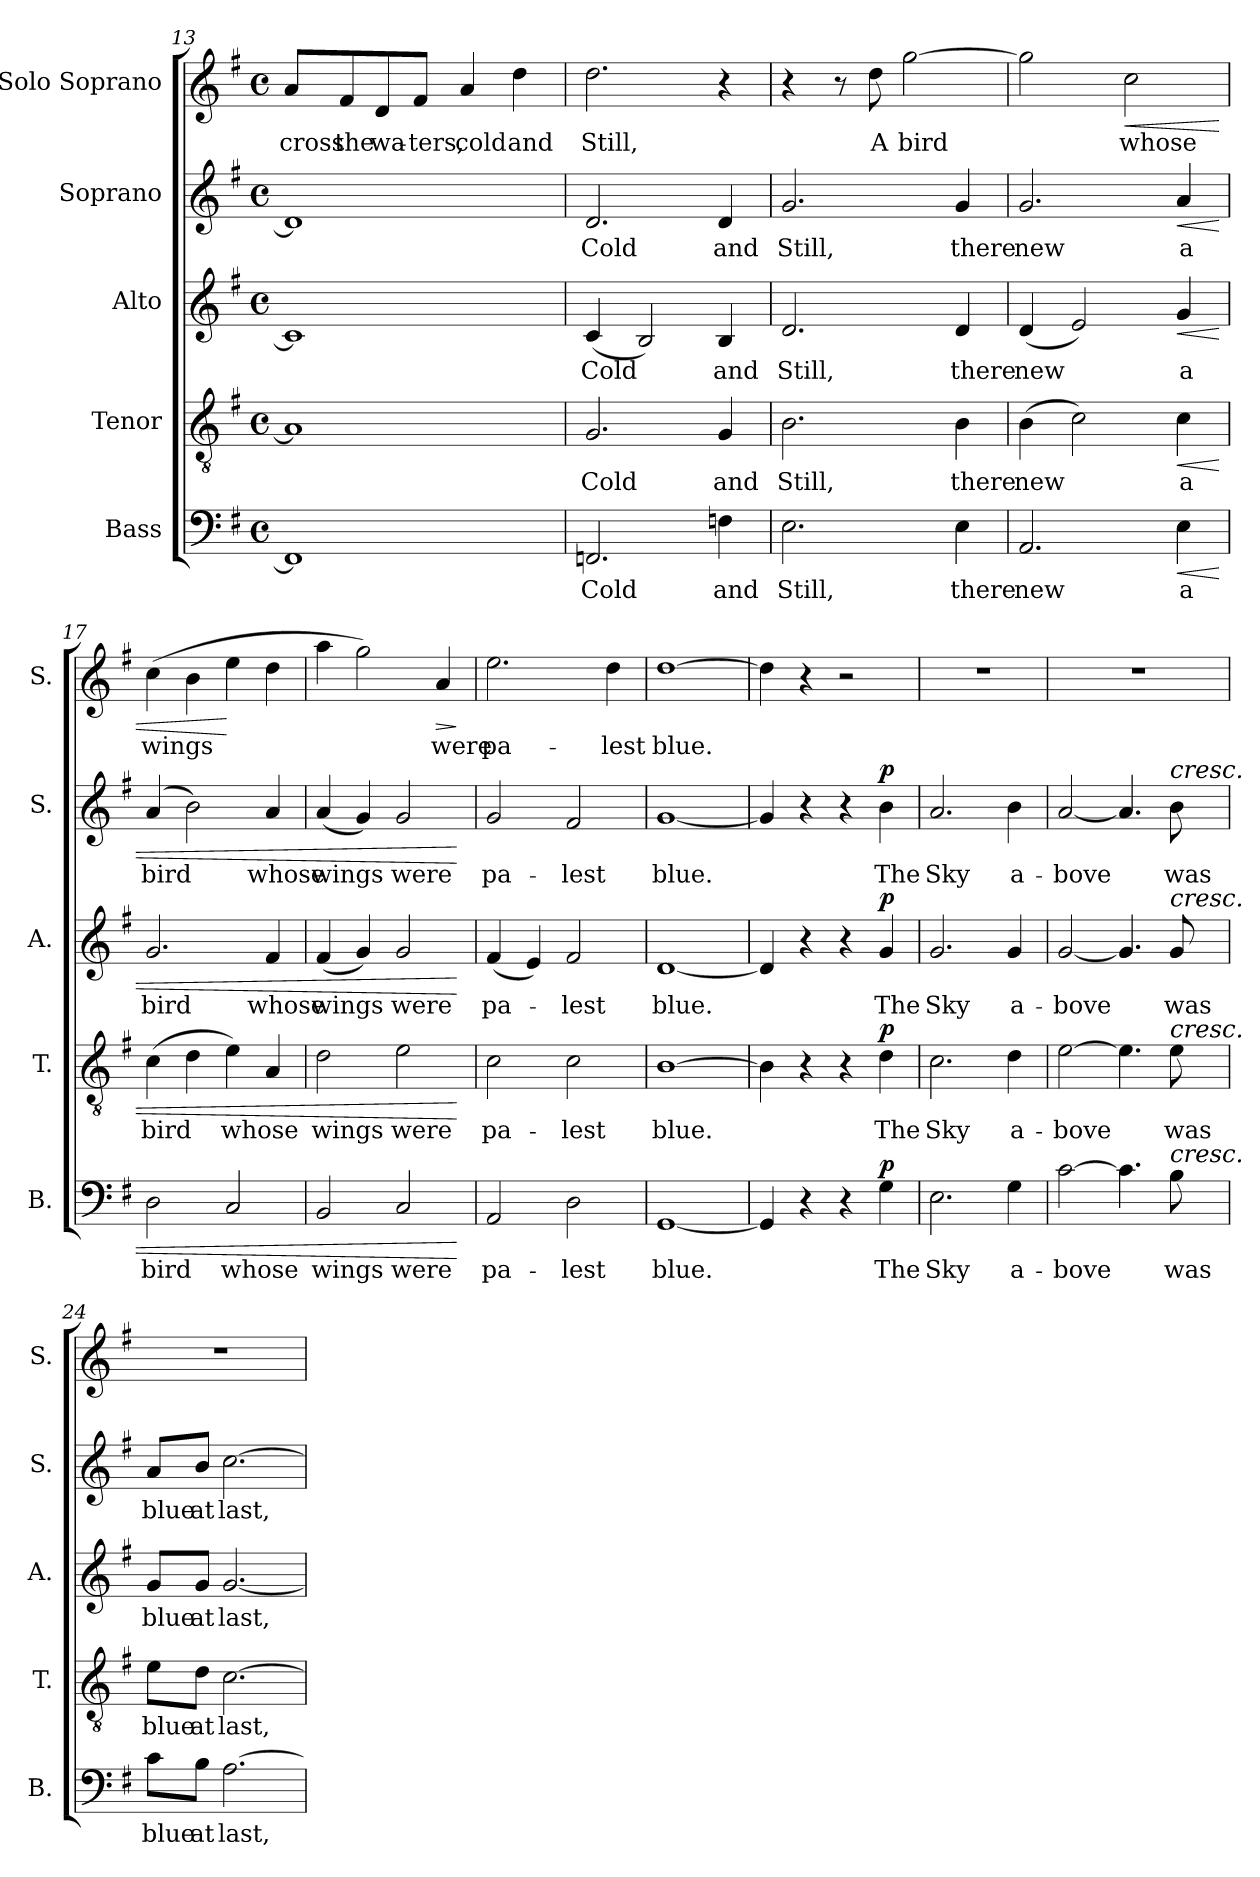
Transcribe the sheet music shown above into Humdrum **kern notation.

**kern	**text	**dynam	**kern	**text	**dynam	**kern	**text	**dynam	**kern	**text	**dynam	**kern	**text	**dynam
*part5	*part5	*part5	*part4	*part4	*part4	*part3	*part3	*part3	*part2	*part2	*part2	*part1	*part1	*part1
*staff5	*staff5	*staff5	*staff4	*staff4	*staff4	*staff3	*staff3	*staff3	*staff2	*staff2	*staff2	*staff1	*staff1	*staff1
*I"Bass	*	*	*I"Tenor	*	*	*I"Alto	*	*	*I"Soprano	*	*	*I"Solo Soprano	*	*
*I'B.	*	*	*I'T.	*	*	*I'A.	*	*	*I'S.	*	*	*I'S.	*	*
*clefF4	*	*	*clefGv2	*	*	*clefG2	*	*	*clefG2	*	*	*clefG2	*	*
*k[f#]	*	*	*k[f#]	*	*	*k[f#]	*	*	*k[f#]	*	*	*k[f#]	*	*
*G:	*	*	*G:	*	*	*G:	*	*	*G:	*	*	*G:	*	*
*M4/4	*	*	*M4/4	*	*	*M4/4	*	*	*M4/4	*	*	*M4/4	*	*
*met(c)	*	*	*met(c)	*	*	*met(c)	*	*	*met(c)	*	*	*met(c)	*	*
=13	=13	=13	=13	=13	=13	=13	=13	=13	=13	=13	=13	=13	=13	=13
!	!	!	!	!	!	!	!	!	!	!	!	!	!LO:LY:b	!
1FF#]	.	.	1A]	.	.	1c]	.	.	1d]	.	.	8a/L	-cross	.
!	!	!	!	!	!	!	!	!	!	!	!	!	!LO:LY:b	!
.	.	.	.	.	.	.	.	.	.	.	.	8f#/	the	.
!	!	!	!	!	!	!	!	!	!	!	!	!	!LO:LY:b	!
.	.	.	.	.	.	.	.	.	.	.	.	8d/	wa-	.
!	!	!	!	!	!	!	!	!	!	!	!	!	!LO:LY:b	!
.	.	.	.	.	.	.	.	.	.	.	.	8f#/J	-ters,	.
!	!	!	!	!	!	!	!	!	!	!	!	!	!LO:LY:b	!
.	.	.	.	.	.	.	.	.	.	.	.	4a/	cold	.
!	!	!	!	!	!	!	!	!	!	!	!	!	!LO:LY:b	!
.	.	.	.	.	.	.	.	.	.	.	.	4dd\	and	.
!!LO:PB:g=z
=14	=14	=14	=14	=14	=14	=14	=14	=14	=14	=14	=14	=14	=14	=14
!	!LO:LY:b	!	!	!LO:LY:b	!	!	!LO:LY:b	!	!	!LO:LY:b	!	!	!LO:LY:b	!
2.FFn/	Cold	.	2.G/	Cold	.	(<4c/	Cold	.	2.d/	Cold	.	2.dd\	Still,	.
.	.	.	.	.	.	2B/)	.	.	.	.	.	.	.	.
!	!LO:LY:b	!	!	!LO:LY:b	!	!	!LO:LY:b	!	!	!LO:LY:b	!	!	!	!
4Fn\	and	.	4G/	and	.	4B/	and	.	4d/	and	.	4r	.	.
=15	=15	=15	=15	=15	=15	=15	=15	=15	=15	=15	=15	=15	=15	=15
!	!LO:LY:b	!	!	!LO:LY:b	!	!	!LO:LY:b	!	!	!LO:LY:b	!	!	!	!
2.E\	Still,	.	2.B\	Still,	.	2.d/	Still,	.	2.g/	Still,	.	4r	.	.
.	.	.	.	.	.	.	.	.	.	.	.	8r	.	.
!	!	!	!	!	!	!	!	!	!	!	!	!	!LO:LY:b	!
.	.	.	.	.	.	.	.	.	.	.	.	8dd\	A	.
!	!	!	!	!	!	!	!	!	!	!	!	!	!LO:LY:b	!
.	.	.	.	.	.	.	.	.	.	.	.	[2gg\	bird	.
!	!LO:LY:b	!	!	!LO:LY:b	!	!	!LO:LY:b	!	!	!LO:LY:b	!	!	!	!
4E\	there	.	4B\	there	.	4d/	there	.	4g/	there	.	.	.	.
=16	=16	=16	=16	=16	=16	=16	=16	=16	=16	=16	=16	=16	=16	=16
!	!LO:LY:b	!	!	!LO:LY:b	!	!	!LO:LY:b	!	!	!LO:LY:b	!	!	!	!
2.AA/	new	.	(>4B\	new	.	(<4d/	new	.	2.g/	new	.	2gg\]	.	.
.	.	.	2c\)	.	.	2e/)	.	.	.	.	.	.	.	.
!	!	!	!	!	!	!	!	!	!	!	!	!	!LO:LY:b	!LO:HP:b
.	.	.	.	.	.	.	.	.	.	.	.	2cc\	whose	<
!	!LO:LY:b	!LO:HP:b	!	!LO:LY:b	!LO:HP:b	!	!LO:LY:b	!LO:HP:b	!	!LO:LY:b	!LO:HP:b	!	!	!
4E\	a	<	4c\	a	<	4g/	a	<	4a/	a	<	.	.	.
=17	=17	=17	=17	=17	=17	=17	=17	=17	=17	=17	=17	=17	=17	=17
!	!LO:LY:b	!	!	!LO:LY:b	!	!	!LO:LY:b	!	!	!LO:LY:b	!	!	!LO:LY:b	!
2D\	bird	.	(>4c\	bird	.	2.g/	bird	.	(>4a/	bird	.	(>4cc\	wings	.
.	.	.	4d\	.	.	.	.	.	2b\)	.	.	4b\	.	.
!	!LO:LY:b	!	!	!LO:LY:b	!	!	!	!	!	!	!	!	!	!
2C/	whose	.	4e\)	whose	.	.	.	.	.	.	.	4ee\	.	[
!	!	!	!	!	!	!	!LO:LY:b	!	!	!LO:LY:b	!	!	!	!
.	.	.	4A/	.	.	4f#/	whose	.	4a/	whose	.	4dd\	.	.
=18	=18	=18	=18	=18	=18	=18	=18	=18	=18	=18	=18	=18	=18	=18
!	!LO:LY:b	!	!	!LO:LY:b	!	!	!LO:LY:b	!	!	!LO:LY:b	!	!	!	!
2BB/	wings	.	2d\	wings	.	(<4f#/	wings	.	(<4a/	wings	.	4aa\	.	.
.	.	.	.	.	.	4g/)	.	.	4g/)	.	.	2gg\)	.	.
!	!LO:LY:b	!	!	!LO:LY:b	!	!	!LO:LY:b	!	!	!LO:LY:b	!	!	!	!
2C/	were	.	2e\	were	.	2g/	were	.	2g/	were	.	.	.	.
!	!	!	!	!	!	!	!	!	!	!	!	!	!LO:LY:b	!LO:HP:b
.	.	.	.	.	.	.	.	.	.	.	.	4a/	were	>
.	.	[	.	.	[	.	.	[	.	.	[	.	.	]
=19	=19	=19	=19	=19	=19	=19	=19	=19	=19	=19	=19	=19	=19	=19
!	!LO:LY:b	!	!	!LO:LY:b	!	!	!LO:LY:b	!	!	!LO:LY:b	!	!	!LO:LY:b	!
2AA/	pa-	.	2c\	pa-	.	(<4f#/	pa-	.	2g/	pa-	.	2.ee\	pa-	.
.	.	.	.	.	.	4e/)	.	.	.	.	.	.	.	.
!	!LO:LY:b	!	!	!LO:LY:b	!	!	!LO:LY:b	!	!	!LO:LY:b	!	!	!	!
2D\	-lest	.	2c\	-lest	.	2f#/	-lest	.	2f#/	-lest	.	.	.	.
!	!	!	!	!	!	!	!	!	!	!	!	!	!LO:LY:b	!
.	.	.	.	.	.	.	.	.	.	.	.	4dd\	-lest	.
=20	=20	=20	=20	=20	=20	=20	=20	=20	=20	=20	=20	=20	=20	=20
!	!LO:LY:b	!	!	!LO:LY:b	!	!	!LO:LY:b	!	!	!LO:LY:b	!	!	!LO:LY:b	!
[1GG	blue.	.	[1B	blue.	.	[1d	blue.	.	[1g	blue.	.	[1dd	blue.	.
!!LO:LB:g=z
=21	=21	=21	=21	=21	=21	=21	=21	=21	=21	=21	=21	=21	=21	=21
4GG/]	.	.	4B\]	.	.	4d/]	.	.	4g/]	.	.	4dd\]	.	.
4r	.	.	4r	.	.	4r	.	.	4r	.	.	4r	.	.
4r	.	.	4r	.	.	4r	.	.	4r	.	.	2r	.	.
!	!LO:LY:b	!LO:DY:a	!	!LO:LY:b	!LO:DY:a	!	!LO:LY:b	!LO:DY:a	!	!LO:LY:b	!LO:DY:a	!	!	!
4G\	The	p	4d\	The	p	4g/	The	p	4b\	The	p	.	.	.
=22	=22	=22	=22	=22	=22	=22	=22	=22	=22	=22	=22	=22	=22	=22
!	!LO:LY:b	!	!	!LO:LY:b	!	!	!LO:LY:b	!	!	!LO:LY:b	!	!	!	!
2.E\	Sky	.	2.c\	Sky	.	2.g/	Sky	.	2.a/	Sky	.	1r	.	.
!	!LO:LY:b	!	!	!LO:LY:b	!	!	!LO:LY:b	!	!	!LO:LY:b	!	!	!	!
4G\	a-	.	4d\	a-	.	4g/	a-	.	4b\	a-	.	.	.	.
=23	=23	=23	=23	=23	=23	=23	=23	=23	=23	=23	=23	=23	=23	=23
!	!LO:LY:b	!	!	!LO:LY:b	!	!	!LO:LY:b	!	!	!LO:LY:b	!	!	!	!
[2c\	-bove	.	[2e\	-bove	.	[2g/	-bove	.	[2a/	-bove	.	1r	.	.
4.c\]	.	.	4.e\]	.	.	4.g/]	.	.	4.a/]	.	.	.	.	.
!	!	!	!	!	!	!	!	!	!LO:TX:a:i:t=cresc.	!	!	!	!	!
!	!	!	!	!	!	!LO:TX:a:i:t=cresc.	!	!	!	!	!	!	!	!
!	!	!	!LO:TX:a:i:t=cresc.	!	!	!	!	!	!	!	!	!	!	!
!LO:TX:a:i:t=cresc.	!	!	!	!	!	!	!	!	!	!	!	!	!	!
!	!LO:LY:b	!	!	!LO:LY:b	!	!	!LO:LY:b	!	!	!LO:LY:b	!	!	!	!
8B\	was	.	8e\	was	.	8g/	was	.	8b\	was	.	.	.	.
=24	=24	=24	=24	=24	=24	=24	=24	=24	=24	=24	=24	=24	=24	=24
!	!LO:LY:b	!	!	!LO:LY:b	!	!	!LO:LY:b	!	!	!LO:LY:b	!	!	!	!
8c\L	blue	.	8e\L	blue	.	8g/L	blue	.	8a/L	blue	.	1r	.	.
!	!LO:LY:b	!	!	!LO:LY:b	!	!	!LO:LY:b	!	!	!LO:LY:b	!	!	!	!
8B\J	at	.	8d\J	at	.	8g/J	at	.	8b/J	at	.	.	.	.
!	!LO:LY:b	!	!	!LO:LY:b	!	!	!LO:LY:b	!	!	!LO:LY:b	!	!	!	!
[2.A\	last,	.	[2.c\	last,	.	[2.g/	last,	.	[2.cc\	last,	.	.	.	.
=	=	=	=	=	=	=	=	=	=	=	=	=	=	=
*-	*-	*-	*-	*-	*-	*-	*-	*-	*-	*-	*-	*-	*-	*-
